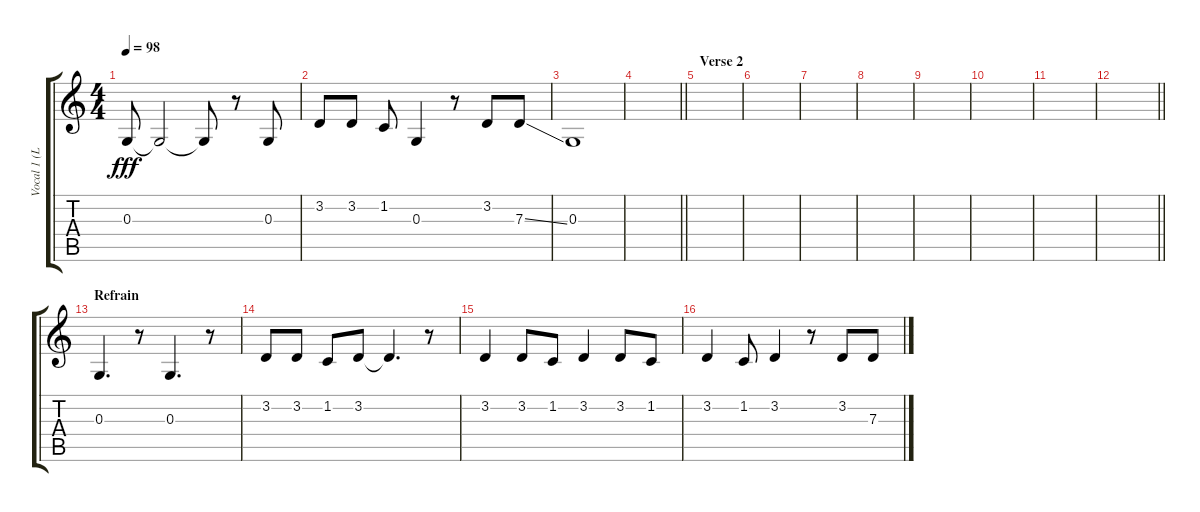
\track ("Vocal 1 (Ld6)" "Vocal 1 (L") {instrument lead6voice}
\staff {score tabs}
\tuning (E4 B3 G3 D3 A2 E2) {hide}
\ts (4 4)
\tempo 98
\clef g2
\ks c
0.3.8{dy fff} 0.3{t}.2 0.3{t}.8 r.8 0.3.8 |
3.2.8 3.2.8 1.2.8 0.3.4 r.8 3.2.8 7.3{ss}.8 |
0.3.1 |
\barLineRight lightlight
|
\section ("" "Verse 2")
|
|
|
|
|
|
|
\barLineRight lightlight
|
\section ("" "Refrain")
0.3.4{d} r.8 0.3.4{d} r.8 |
3.2.8 3.2.8 1.2.8 3.2.8 3.2{t}.4{d} r.8 |
3.2.4 3.2.8 1.2.8 3.2.4 3.2.8 1.2.8 |
3.2.4 1.2.8 3.2.4 r.8 3.2.8 7.3{ss}.8
